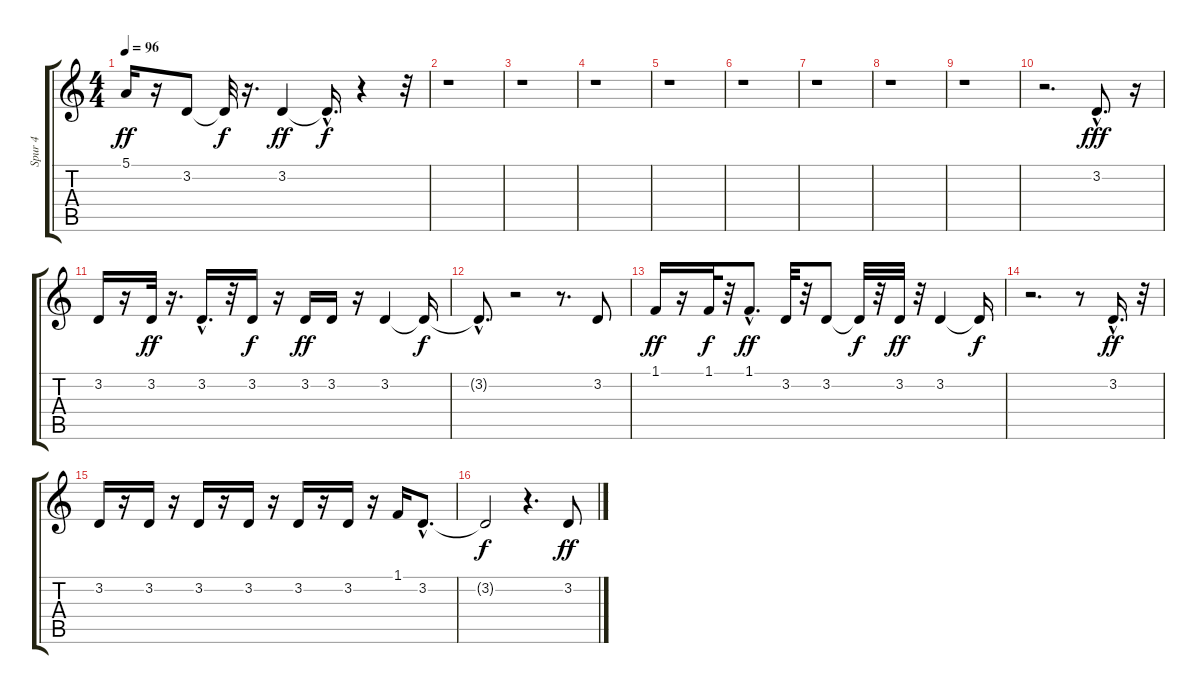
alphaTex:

\track ("Spur 4" "Spur 4") {instrument lead8bassandlead}
\staff {score tabs}
\tuning (E4 B3 G3 D3 A2 E2) {hide}
\ts (4 4)
\tempo 96
\clef g2
\ks c
5.1.16{dy ff} r.16 3.2.8 3.2{t}.32{dy f} r.16{d} 3.2.4{dy ff} 3.2{hac t}.16{d dy f} r.4 r.32 |
r.1 |
r.1 |
r.1 |
r.1 |
r.1 |
r.1 |
r.1 |
r.1 |
r.2{d} 3.2{hac}.8{d dy fff} r.16 |
3.2.16 r.16 3.2.32{dy ff} r.16{d} 3.2{hac}.16{d} r.32 3.2.16{dy f} r.16 3.2.16{dy ff} 3.2.16 r.16 3.2.4 3.2{t}.16{dy f} |
3.2{hac t}.8{d} r.2 r.8{d} 3.2.8 |
1.1.16{dy ff} r.16 1.1.32{dy f} r.32 1.1{hac}.8{d dy ff} 3.2.32 r.32 3.2.8 3.2{t}.32{dy f} r.32 3.2.32{dy ff} r.32 3.2.4 3.2{t}.16{dy f} |
r.2{d} r.8 3.2{hac}.16{d dy ff} r.32 |
3.2.16 r.16 3.2.16 r.16 3.2.16 r.16 3.2.16 r.16 3.2.16 r.16 3.2.16 r.16 1.1.16 3.2{hac}.8{d} |
3.2{t}.2{dy f} r.4{d} 3.2.8{dy ff}
